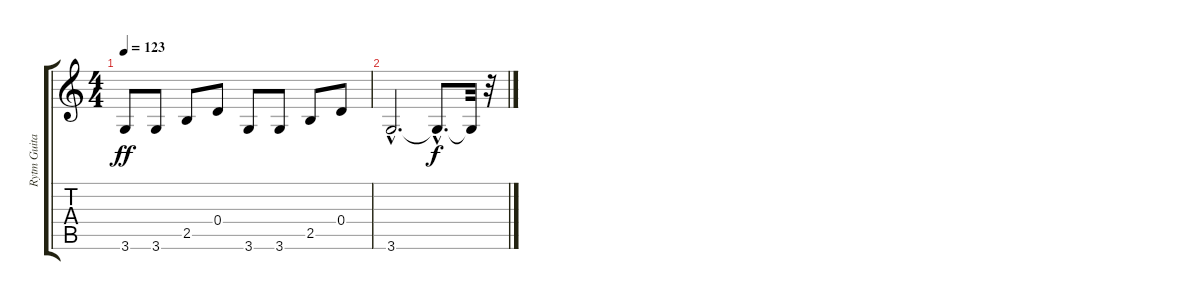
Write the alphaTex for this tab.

\track ("Rytm Guitar" "Rytm Guita") {instrument distortionguitar}
\staff {score tabs}
\tuning (E4 B3 G3 D3 A2 E2) {hide}
\ts (4 4)
\tempo 123
\clef g2
\ks c
3.6.8{dy ff} 3.6.8 2.5.8 0.4.8 3.6.8 3.6.8 2.5.8 0.4.8 |
3.6{hac}.2{d} 3.6{hac t}.8{d dy f} 3.6{t}.32 r.32
